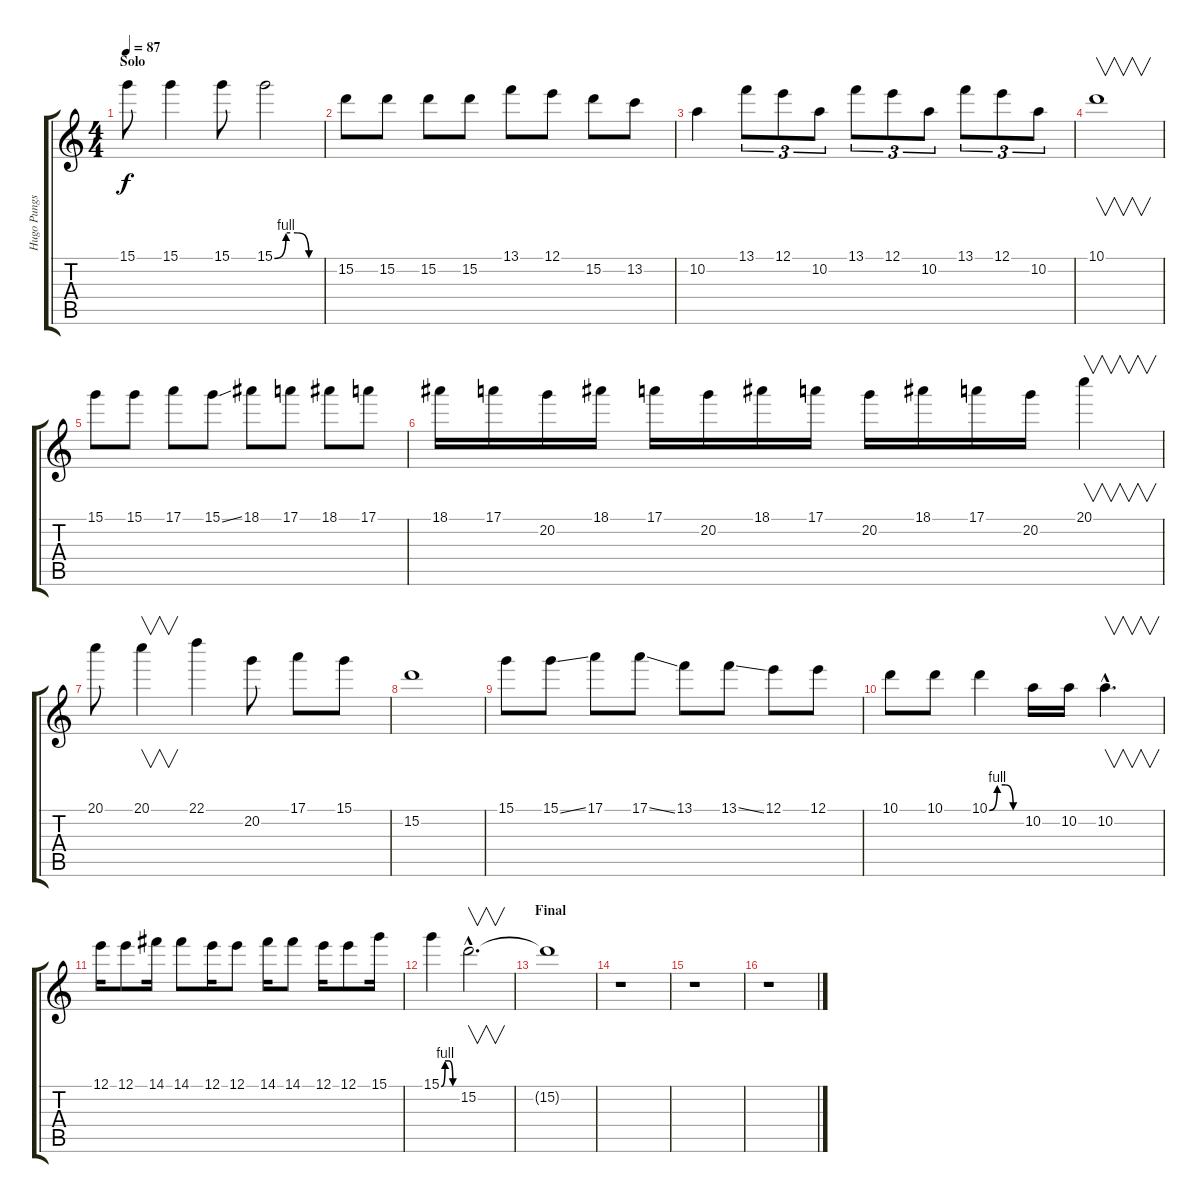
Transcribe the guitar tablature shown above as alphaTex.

\track ("Hugo Pungs [Guit]" "Hugo Pungs") {instrument overdrivenguitar}
\staff {score tabs}
\tuning (E4 B3 G3 D3 A2 D2) {hide}
\ts (4 4)
\section ("" "Solo")
\tempo 87
\clef g2
\ks c
15.1.8{dy f volume 16} 15.1.4 15.1.8 15.1{be (custom 0 0 15 4 30 4 45 0 60 0)}.2 |
15.2.8 15.2.8 15.2.8 15.2.8 13.1.8 12.1.8 15.2.8 13.2.8 |
10.2.4 13.1.8{tu (3 2)} 12.1.8{tu (3 2)} 10.2.8{tu (3 2)} 13.1.8{tu (3 2)} 12.1.8{tu (3 2)} 10.2.8{tu (3 2)} 13.1.8{tu (3 2)} 12.1.8{tu (3 2)} 10.2.8{tu (3 2)} |
10.1.1{v} |
15.1.8 15.1.8 17.1.8 15.1{ss}.8 18.1.8 17.1.8 18.1.8 17.1.8 |
18.1.16 17.1.16 20.2.16 18.1.16 17.1.16 20.2.16 18.1.16 17.1.16 20.2.16 18.1.16 17.1.16 20.2.16 20.1.4{v} |
20.1.8 20.1.4{v} 22.1.4 20.2.8 17.1.8 15.1.8 |
15.2.1 |
15.1.8 15.1{ss}.8 17.1.8 17.1{ss}.8 13.1.8 13.1{ss}.8 12.1.8 12.1.8 |
10.1.8 10.1.8 10.1{be (custom 0 0 15 4 30 4 45 0 60 0)}.4 10.2.16 10.2.16 10.2{hac}.4{v d} |
12.1.16 12.1.8 14.1.16 14.1.8 12.1.16 12.1.8 14.1.16 14.1.8 12.1.16 12.1.8 15.1.16 |
15.1{be (custom 0 0 15 4 30 4 45 0 60 0)}.4 15.2{hac}.2{v d} |
\section ("" "Final")
15.2{t}.1 |
r.1 |
r.1 |
r.1
